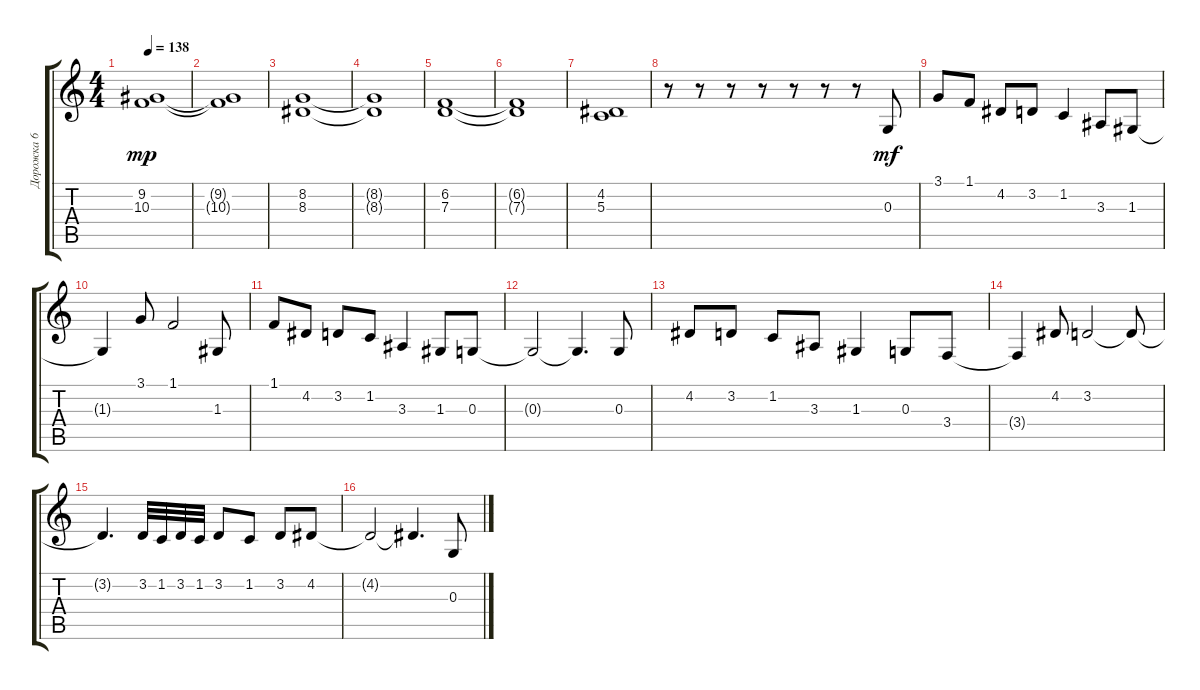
\track ("Дорожка 6" "Дорожка 6") {instrument pad7halo}
\staff {score tabs}
\tuning (E4 B3 G3 D3 A2 E2) {hide}
\ts (4 4)
\tempo 138
\clef g2
\ks c
(9.2 10.3).1{dy mp} |
(9.2{t} 10.3{t}).1 |
(8.2 8.3).1 |
(8.2{t} 8.3{t}).1 |
(6.2 7.3).1 |
(6.2{t} 7.3{t}).1 |
(4.2 5.3).1 |
r.8 r.8 r.8 r.8 r.8 r.8 r.8 0.3.8{dy mf} |
3.1.8 1.1.8 4.2.8 3.2.8 1.2.4 3.3.8 1.3.8 |
1.3{t}.4 3.1.8 1.1.2 1.3.8 |
1.1.8 4.2.8 3.2.8 1.2.8 3.3.4 1.3.8 0.3.8 |
0.3{t}.2 0.3{t}.4{d} 0.3.8 |
4.2.8 3.2.8 1.2.8 3.3.8 1.3.4 0.3.8 3.4.8 |
3.4{t}.4 4.2.8 3.2.2 3.2{t}.8 |
3.2{t}.4{d} 3.2.32 1.2.32 3.2.32 1.2.32 3.2.8 1.2.8 3.2.8 4.2.8 |
4.2{t}.2 4.2{t}.4{d} 0.3.8
